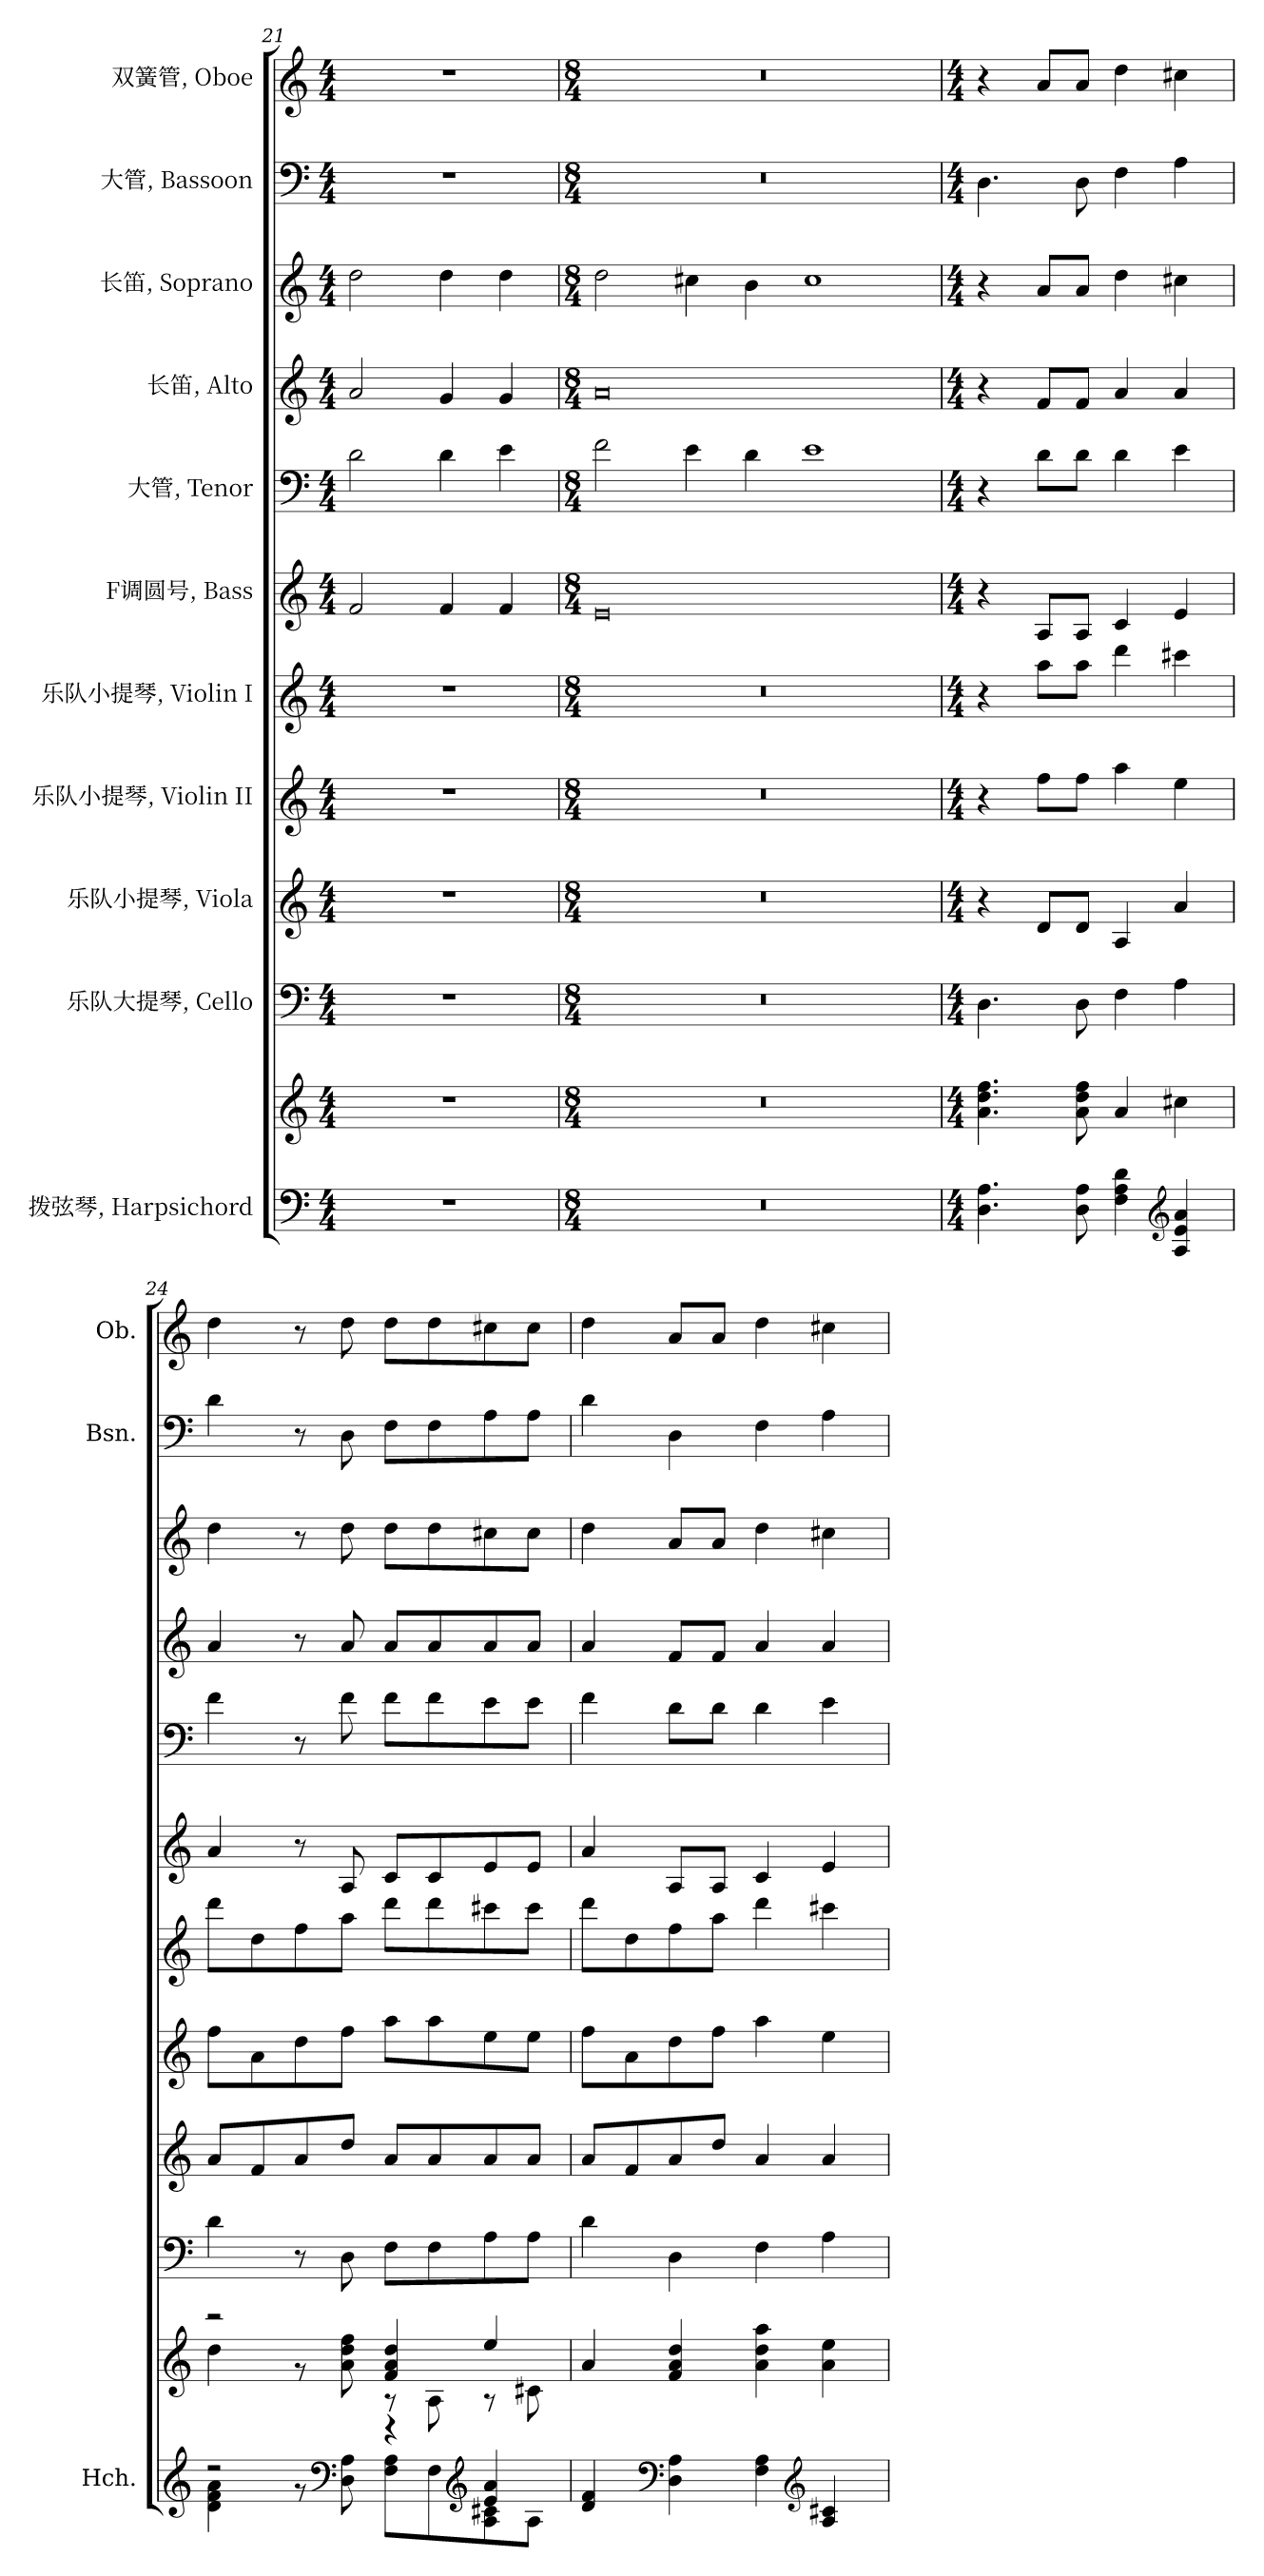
**kern	**kern	**kern	**kern	**kern	**kern	**kern	**kern	**kern	**kern	**kern	**kern
*part11	*part11	*part10	*part9	*part8	*part7	*part6	*part5	*part4	*part3	*part2	*part1
*staff12	*staff11	*staff10	*staff9	*staff8	*staff7	*staff6	*staff5	*staff4	*staff3	*staff2	*staff1
*I"拨弦琴, Harpsichord	*	*I"乐队大提琴, Cello	*I"乐队小提琴, Viola	*I"乐队小提琴, Violin II	*I"乐队小提琴, Violin I	*I"F调圆号, Bass	*I"大管, Tenor	*I"长笛, Alto	*I"长笛, Soprano	*I"大管, Bassoon	*I"双簧管, Oboe
*I'Hch.	*	*	*	*	*	*	*	*	*	*I'Bsn.	*I'Ob.
*clefF4	*clefG2	*clefF4	*clefG2	*clefG2	*clefG2	*clefG2	*clefF4	*clefG2	*clefG2	*clefF4	*clefG2
*	*	*	*	*	*	*ITrd4c7	*	*	*	*	*
*k[]	*k[]	*k[]	*k[]	*k[]	*k[]	*k[b-]	*k[]	*k[]	*k[]	*k[]	*k[]
*M4/4	*M4/4	*M4/4	*M4/4	*M4/4	*M4/4	*M4/4	*M4/4	*M4/4	*M4/4	*M4/4	*M4/4
=21	=21	=21	=21	=21	=21	=21	=21	=21	=21	=21	=21
1r	1r	1r	1r	1r	1r	2B-/	2d\	2a/	2dd\	1r	1r
.	.	.	.	.	.	4B-/	4d\	4g/	4dd\	.	.
.	.	.	.	.	.	4B-/	4e\	4g/	4dd\	.	.
=22	=22	=22	=22	=22	=22	=22	=22	=22	=22	=22	=22
*M8/4	*M8/4	*M8/4	*M8/4	*M8/4	*M8/4	*M8/4	*M8/4	*M8/4	*M8/4	*M8/4	*M8/4
0r	0r	0r	0r	0r	0r	0A	2f\	0a	2dd\	0r	0r
.	.	.	.	.	.	.	4e\	.	4cc#X\	.	.
.	.	.	.	.	.	.	4d\	.	4b\	.	.
.	.	.	.	.	.	.	1e	.	1cc#	.	.
=23	=23	=23	=23	=23	=23	=23	=23	=23	=23	=23	=23
*M4/4	*M4/4	*M4/4	*M4/4	*M4/4	*M4/4	*M4/4	*M4/4	*M4/4	*M4/4	*M4/4	*M4/4
*	*	*	*	*	*	*	*	*	*	*	*MM120
4.D\ 4.A\	4.a\ 4.dd\ 4.ff\	4.D\	4r	4r	4r	4r	4r	4r	4r	4.D\	4r
.	.	.	8d/L	8ff\L	8aa\L	8D/L	8d\L	8f/L	8a/L	.	8a/L
8D\ 8A\	8a\ 8dd\ 8ff\	8D\	8d/J	8ff\J	8aa\J	8D/J	8d\J	8f/J	8a/J	8D\	8a/J
4F\ 4A\ 4d\	4a/	4F\	4A/	4aa\	4ddd\	4F/	4d\	4a/	4dd\	4F\	4dd\
*clefG2	*	*	*	*	*	*	*	*	*	*	*
4A/ 4e/ 4a/	4cc#X\	4A\	4a/	4ee\	4ccc#X\	4A/	4e\	4a/	4cc#X\	4A\	4cc#X\
=24	=24	=24	=24	=24	=24	=24	=24	=24	=24	=24	=24
*^	*^	*	*	*	*	*	*	*	*	*	*
2r	4d\ 4f\ 4a\	2r	4dd\	4d\	8a/L	8ff\L	8ddd\L	4d/	4f\	4a/	4dd\	4d\	4dd\
.	.	.	.	.	8f/	8a\	8dd\	.	.	.	.	.	.
.	8r	.	8r	8r	8a/	8dd\	8ff\	8r	8r	8r	8r	8r	8r
*clefF4	*	*	*	*	*	*	*	*	*	*	*	*	*
.	8D\ 8A\	.	8a\ 8dd\ 8ff\	8D\	8dd/J	8ff\J	8aa\J	8D/	8f\	8a/	8dd\	8D\	8dd\
4r	8F\ 8A\L	4f/ 4a/ 4dd/	8r	8F\L	8a/L	8aa\L	8ddd\L	8F/L	8f\L	8a/L	8dd\L	8F\L	8dd\L
.	8F\	.	8A\	8F\	8a/	8aa\	8ddd\	8F/	8f\	8a/	8dd\	8F\	8dd\
*clefG2	*	*	*	*	*	*	*	*	*	*	*	*	*
4e/ 4a/	8A\ 8c#X\	4ee/	8r	8A\	8a/	8ee\	8ccc#X\	8A/	8e\	8a/	8cc#X\	8A\	8cc#X\
.	8A\J	.	8c#X\	8A\J	8a/J	8ee\J	8ccc#\J	8A/J	8e\J	8a/J	8cc#\J	8A\J	8cc#\J
*v	*v	*	*	*	*	*	*	*	*	*	*	*	*
*	*v	*v	*	*	*	*	*	*	*	*	*	*
!!LO:PB:g=z
=25	=25	=25	=25	=25	=25	=25	=25	=25	=25	=25	=25
4d/ 4f/	4a/	4d\	8a/L	8ff\L	8ddd\L	4d/	4f\	4a/	4dd\	4d\	4dd\
.	.	.	8f/	8a\	8dd\	.	.	.	.	.	.
*clefF4	*	*	*	*	*	*	*	*	*	*	*
4D\ 4A\	4f/ 4a/ 4dd/	4D\	8a/	8dd\	8ff\	8D/L	8d\L	8f/L	8a/L	4D\	8a/L
.	.	.	8dd/J	8ff\J	8aa\J	8D/J	8d\J	8f/J	8a/J	.	8a/J
4F\ 4A\	4a\ 4dd\ 4aa\	4F\	4a/	4aa\	4ddd\	4F/	4d\	4a/	4dd\	4F\	4dd\
*clefG2	*	*	*	*	*	*	*	*	*	*	*
4A/ 4c#X/	4a\ 4ee\	4A\	4a/	4ee\	4ccc#X\	4A/	4e\	4a/	4cc#X\	4A\	4cc#X\
=	=	=	=	=	=	=	=	=	=	=	=
*-	*-	*-	*-	*-	*-	*-	*-	*-	*-	*-	*-
